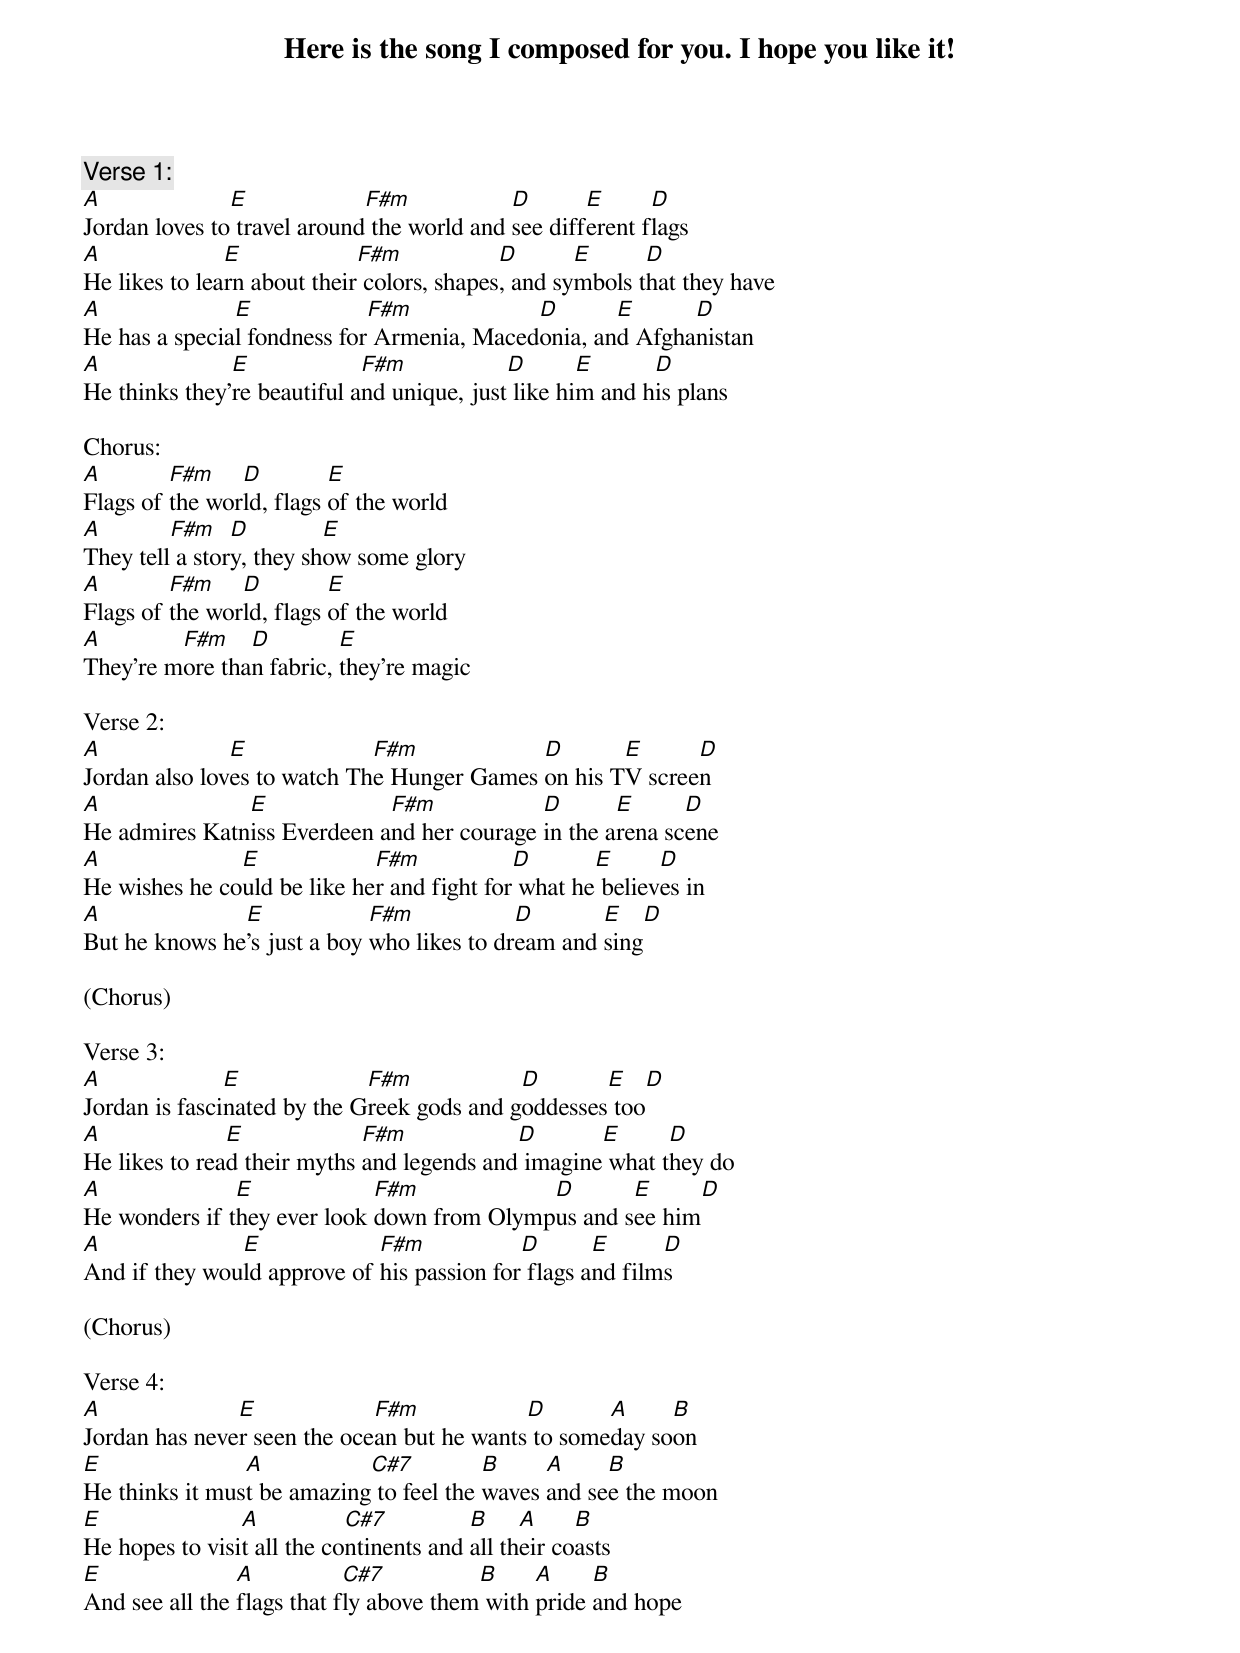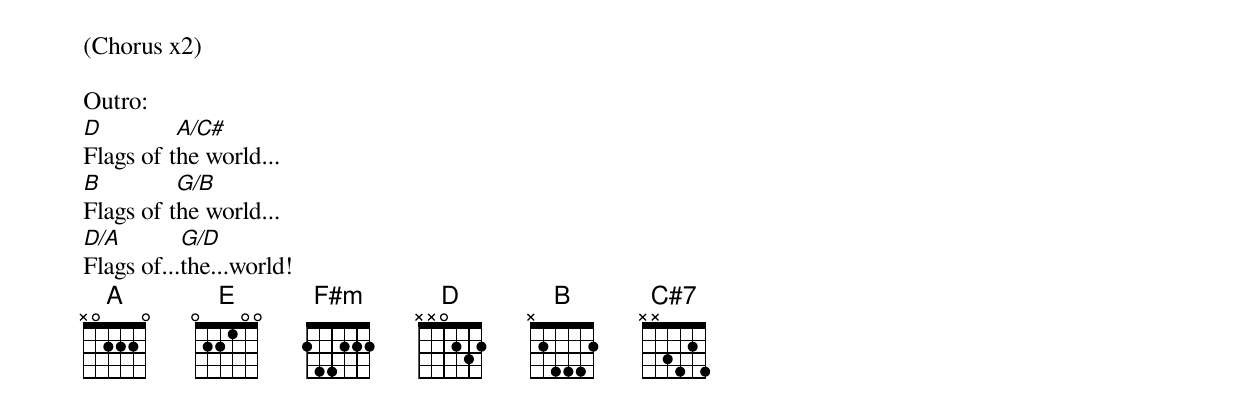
Here is the song I composed for you. I hope you like it!

Verse 1:
A              E             F#m            D       E      D
Jordan loves to travel around the world and see different flags
A              E             F#m            D       E      D
He likes to learn about their colors, shapes, and symbols that they have
A              E             F#m            D       E      D
He has a special fondness for Armenia, Macedonia, and Afghanistan
A              E             F#m            D       E      D
He thinks they're beautiful and unique, just like him and his plans

Chorus:
A        F#m    D         E
Flags of the world, flags of the world
A        F#m    D         E
They tell a story, they show some glory
A        F#m    D         E
Flags of the world, flags of the world
A        F#m    D         E
They're more than fabric, they're magic

Verse 2:
A              E             F#m            D       E      D
Jordan also loves to watch The Hunger Games on his TV screen
A              E             F#m            D       E      D
He admires Katniss Everdeen and her courage in the arena scene
A              E             F#m            D       E      D
He wishes he could be like her and fight for what he believes in
A              E             F#m            D       E      D
But he knows he's just a boy who likes to dream and sing

(Chorus)

Verse 3:
A              E             F#m            D       E      D
Jordan is fascinated by the Greek gods and goddesses too
A              E             F#m            D       E      D
He likes to read their myths and legends and imagine what they do
A              E             F#m            D       E      D
He wonders if they ever look down from Olympus and see him
A              E             F#m            D       E      D
And if they would approve of his passion for flags and films

(Chorus)

Verse 4:
A              E             F#m            D       A     B
Jordan has never seen the ocean but he wants to someday soon
E               A           C#7          B     A     B
He thinks it must be amazing to feel the waves and see the moon
E               A           C#7          B     A     B
He hopes to visit all the continents and all their coasts
E               A           C#7          B     A     B
And see all the flags that fly above them with pride and hope

(Chorus x2)

Outro:
D         A/C#
Flags of the world...
B         G/B
Flags of the world...
D/A        G/D
Flags of...the...world!
